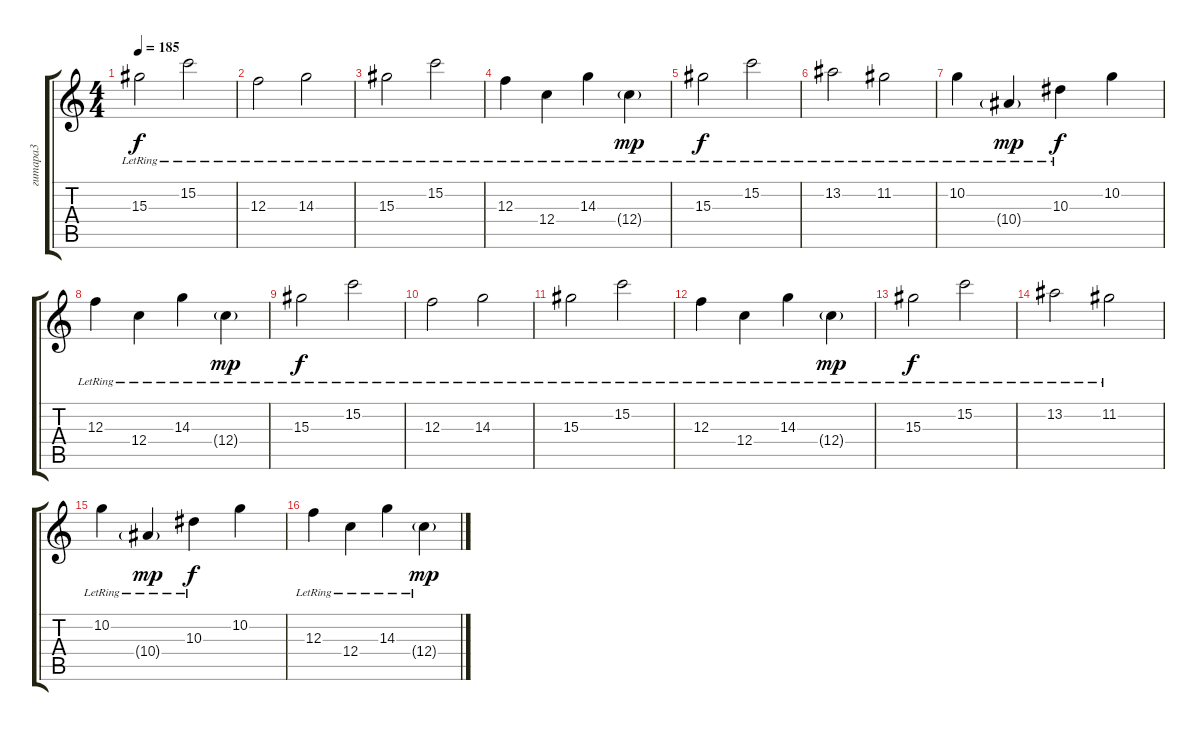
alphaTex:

\track ("гитара3" "гитара3") {instrument acousticguitarnylon}
\staff {score tabs}
\tuning (D4 A3 F3 C3 G2 C2) {hide}
\ts (4 4)
\tempo 185
\clef g2
\ks c
15.3{lr}.2{dy f} 15.2{lr}.2 |
12.3{lr}.2 14.3{lr}.2 |
15.3{lr}.2 15.2{lr}.2 |
12.3{lr}.4 12.4{lr}.4 14.3{lr}.4 12.4{g lr}.4{dy mp} |
15.3{lr}.2{dy f} 15.2{lr}.2 |
13.2{lr}.2 11.2{lr}.2 |
10.2{lr}.4 10.4{g lr}.4{dy mp} 10.3{lr}.4{dy f} 10.2.4 |
12.3{lr}.4 12.4{lr}.4 14.3{lr}.4 12.4{g lr}.4{dy mp} |
15.3{lr}.2{dy f} 15.2{lr}.2 |
12.3{lr}.2 14.3{lr}.2 |
15.3{lr}.2 15.2{lr}.2 |
12.3{lr}.4 12.4{lr}.4 14.3{lr}.4 12.4{g lr}.4{dy mp} |
15.3{lr}.2{dy f} 15.2{lr}.2 |
13.2{lr}.2 11.2{lr}.2 |
10.2{lr}.4 10.4{g lr}.4{dy mp} 10.3{lr}.4{dy f} 10.2.4 |
12.3{lr}.4 12.4{lr}.4 14.3{lr}.4 12.4{g lr}.4{dy mp}
